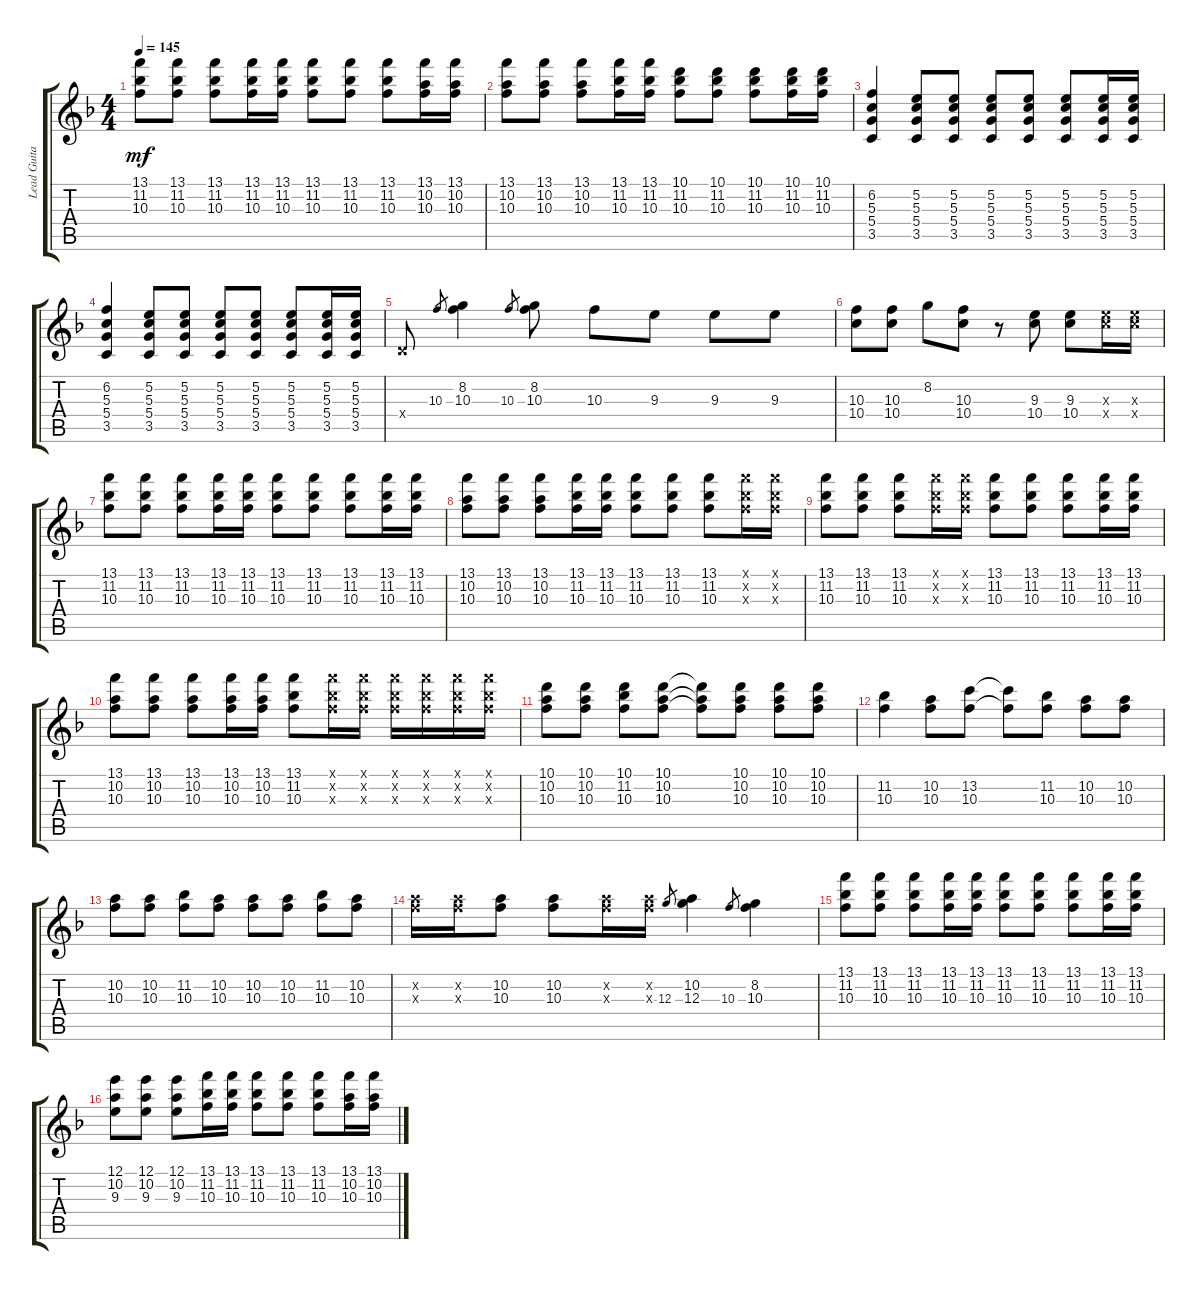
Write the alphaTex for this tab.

\track ("Lead Guitar" "Lead Guita") {instrument electricguitarclean}
\staff {score tabs}
\tuning (E4 B3 G3 D3 A2 E2) {hide}
\ts (4 4)
\tempo 145
\clef g2
\ks f
(13.1 11.2 10.3).8{dy mf} (13.1 11.2 10.3).8 (13.1 11.2 10.3).8 (13.1 11.2 10.3).16 (13.1 11.2 10.3).16 (13.1 11.2 10.3).8 (13.1 11.2 10.3).8 (13.1 11.2 10.3).8 (13.1 10.2 10.3).16 (13.1 10.2 10.3).16 |
(13.1 10.2 10.3).8 (13.1 10.2 10.3).8 (13.1 10.2 10.3).8 (13.1 11.2 10.3).16 (13.1 11.2 10.3).16 (10.1 11.2 10.3).8 (10.1 11.2 10.3).8 (10.1 11.2 10.3).8 (10.1 11.2 10.3).16 (10.1 11.2 10.3).16 |
(6.2 5.3 5.4 3.5).4 (5.2 5.3 5.4 3.5).8 (5.2 5.3 5.4 3.5).8 (5.2 5.3 5.4 3.5).8 (5.2 5.3 5.4 3.5).8 (5.2 5.3 5.4 3.5).8 (5.2 5.3 5.4 3.5).16 (5.2 5.3 5.4 3.5).16 |
(6.2 5.3 5.4 3.5).4 (5.2 5.3 5.4 3.5).8 (5.2 5.3 5.4 3.5).8 (5.2 5.3 5.4 3.5).8 (5.2 5.3 5.4 3.5).8 (5.2 5.3 5.4 3.5).8 (5.2 5.3 5.4 3.5).16 (5.2 5.3 5.4 3.5).16 |
0.4{x}.8 10.3.8{gr} (8.2 10.3).4 10.3.8{gr} (8.2 10.3).8 10.3.8 9.3.8 9.3.8 9.3.8 |
(10.3 10.4).8 (10.3 10.4).8 8.2.8 (10.3 10.4).8 r.8 (9.3 10.4).8 (9.3 10.4).8 (9.3{x} 10.4{x}).16 (9.3{x} 10.4{x}).16 |
(13.1 11.2 10.3).8 (13.1 11.2 10.3).8 (13.1 11.2 10.3).8 (13.1 11.2 10.3).16 (13.1 11.2 10.3).16 (13.1 11.2 10.3).8 (13.1 11.2 10.3).8 (13.1 11.2 10.3).8 (13.1 11.2 10.3).16 (13.1 11.2 10.3).16 |
(13.1 10.2 10.3).8 (13.1 10.2 10.3).8 (13.1 10.2 10.3).8 (13.1 11.2 10.3).16 (13.1 11.2 10.3).16 (13.1 11.2 10.3).8 (13.1 11.2 10.3).8 (13.1 11.2 10.3).8 (13.1{x} 11.2{x} 10.3{x}).16 (13.1{x} 11.2{x} 10.3{x}).16 |
(13.1 11.2 10.3).8 (13.1 11.2 10.3).8 (13.1 11.2 10.3).8 (13.1{x} 11.2{x} 10.3{x}).16 (13.1{x} 11.2{x} 10.3{x}).16 (13.1 11.2 10.3).8 (13.1 11.2 10.3).8 (13.1 11.2 10.3).8 (13.1 11.2 10.3).16 (13.1 11.2 10.3).16 |
(13.1 10.2 10.3).8 (13.1 10.2 10.3).8 (13.1 10.2 10.3).8 (13.1 10.2 10.3).16 (13.1 10.2 10.3).16 (13.1 11.2 10.3).8 (13.1{x} 11.2{x} 10.3{x}).16 (13.1{x} 11.2{x} 10.3{x}).16 (13.1{x} 11.2{x} 10.3{x}).16 (13.1{x} 11.2{x} 10.3{x}).16 (13.1{x} 11.2{x} 10.3{x}).16 (13.1{x} 11.2{x} 10.3{x}).16 |
(10.1 10.2 10.3).8 (10.1 10.2 10.3).8 (10.1 11.2 10.3).8 (10.1 10.2 10.3).8 (10.1{t} 10.2{t} 10.3{t}).8 (10.1 10.2 10.3).8 (10.1 10.2 10.3).8 (10.1 10.2 10.3).8 |
(11.2 10.3).4 (10.2 10.3).8 (13.2 10.3).8 (13.2{t} 10.3{t}).8 (11.2 10.3).8 (10.2 10.3).8 (10.2 10.3).8 |
(10.2 10.3).8 (10.2 10.3).8 (11.2 10.3).8 (10.2 10.3).8 (10.2 10.3).8 (10.2 10.3).8 (11.2 10.3).8 (10.2 10.3).8 |
(10.2{x} 10.3{x}).16 (10.2{x} 10.3{x}).16 (10.2 10.3).8 (10.2 10.3).8 (10.2{x} 10.3{x}).16 (10.2{x} 10.3{x}).16 12.3.8{gr} (10.2 12.3).4 10.3.8{gr} (8.2 10.3).4 |
(13.1 11.2 10.3).8 (13.1 11.2 10.3).8 (13.1 11.2 10.3).8 (13.1 11.2 10.3).16 (13.1 11.2 10.3).16 (13.1 11.2 10.3).8 (13.1 11.2 10.3).8 (13.1 11.2 10.3).8 (13.1 11.2 10.3).16 (13.1 11.2 10.3).16 |
(12.1 10.2 9.3).8 (12.1 10.2 9.3).8 (12.1 10.2 9.3).8 (13.1 11.2 10.3).16 (13.1 11.2 10.3).16 (13.1 11.2 10.3).8 (13.1 11.2 10.3).8 (13.1 11.2 10.3).8 (13.1 10.2 10.3).16 (13.1 10.2 10.3).16
